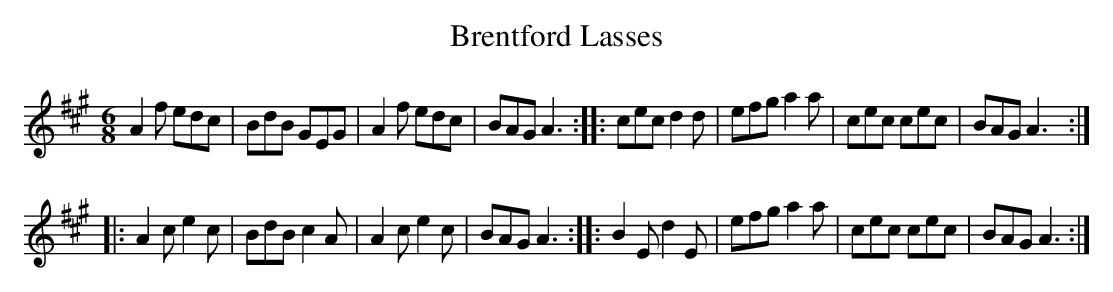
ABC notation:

X:1
T:Brentford Lasses
M:6/8
L:1/8
K:A
A2f edc | BdB GEG | A2f edc | BAG A3::cec d2d | efg a2a | cec cec | BAG A3 :|
|: A2c e2c | BdB c2A | A2c e2c | BAG A3::B2E d2E | efg a2a | cec cec | BAG A3 :|
